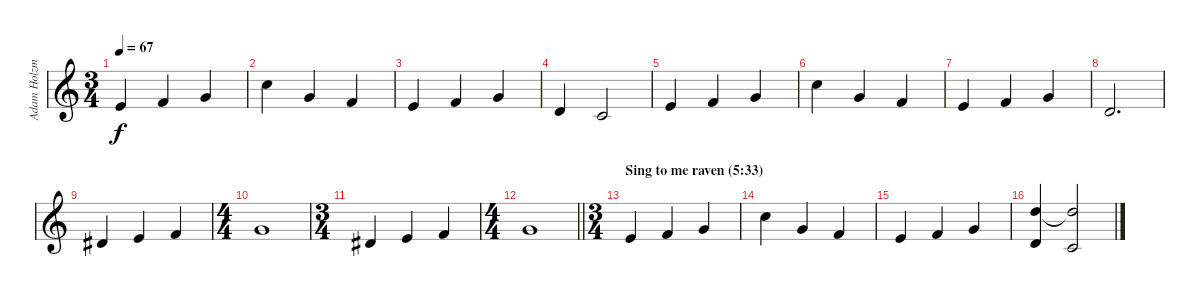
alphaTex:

\track ("Adam Holzman (Staff 1)" "Adam Holzm") {instrument acousticgrandpiano}
\staff {score}
\tuning (E4 B3 G3 D3 A2 E2 B1) {hide}
\ts (3 4)
\tempo 67
\clef g2
\ks c
9.3.4{dy f} 10.3.4 12.3.4 |
17.3.4 12.3.4 10.3.4 |
9.3.4 10.3.4 12.3.4 |
7.3.4 5.3.2 |
9.3.4 10.3.4 12.3.4 |
17.3.4 12.3.4 10.3.4 |
9.3.4 10.3.4 12.3.4 |
7.3.2{d} |
8.3.4 9.3.4 10.3.4 |
\ts (4 4)
12.3.1 |
\ts (3 4)
8.3.4 9.3.4 10.3.4 |
\ts (4 4)
\barLineRight lightlight
12.3.1 |
\ts (3 4)
\section ("" "Sing to me raven (5:33)")
9.3.4 10.3.4 12.3.4 |
17.3.4 12.3.4 10.3.4 |
9.3.4 10.3.4 12.3.4 |
(10.1 7.3).4 (10.1{t} 5.3).2
